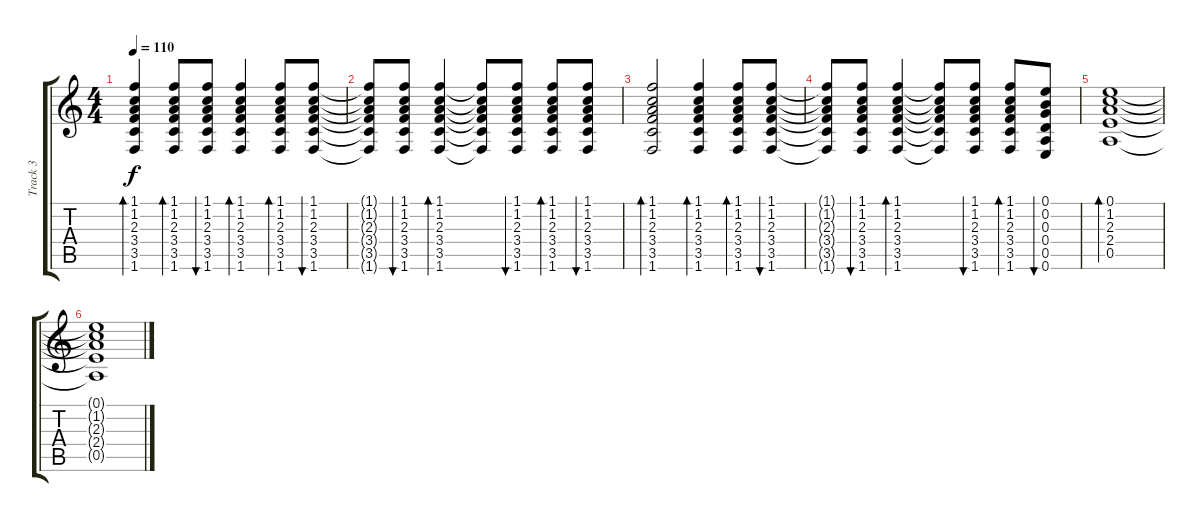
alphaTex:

\track ("Track 3" "Track 3") {instrument acousticguitarsteel}
\staff {score tabs}
\tuning (E4 B3 G3 D3 A2 E2) {hide}
\ts (4 4)
\tempo 110
\clef g2
\ks c
(1.1 1.2 2.3 3.4 3.5 1.6).4{bd 60 dy f volume 11} (1.1 1.2 2.3 3.4 3.5 1.6).8{bd 60} (1.1 1.2 2.3 3.4 3.5 1.6).8{bu 60} (1.1 1.2 2.3 3.4 3.5 1.6).4{bd 60} (1.1 1.2 2.3 3.4 3.5 1.6).8{bd 60} (1.1 1.2 2.3 3.4 3.5 1.6).8{bu 60} |
(1.1{t} 1.2{t} 2.3{t} 3.4{t} 3.5{t} 1.6{t}).8 (1.1 1.2 2.3 3.4 3.5 1.6).8{bu 60} (1.1 1.2 2.3 3.4 3.5 1.6).4{bd 60} (1.1{t} 1.2{t} 2.3{t} 3.4{t} 3.5{t} 1.6{t}).8 (1.1 1.2 2.3 3.4 3.5 1.6).8{bu 60} (1.1 1.2 2.3 3.4 3.5 1.6).8{bd 60} (1.1 1.2 2.3 3.4 3.5 1.6).8{bu 60} |
(1.1 1.2 2.3 3.4 3.5 1.6).2{bd 60} (1.1 1.2 2.3 3.4 3.5 1.6).4{bd 60} (1.1 1.2 2.3 3.4 3.5 1.6).8{bd 60} (1.1 1.2 2.3 3.4 3.5 1.6).8{bu 60} |
(1.1{t} 1.2{t} 2.3{t} 3.4{t} 3.5{t} 1.6{t}).8 (1.1 1.2 2.3 3.4 3.5 1.6).8{bu 60} (1.1 1.2 2.3 3.4 3.5 1.6).4{bd 60} (1.1{t} 1.2{t} 2.3{t} 3.4{t} 3.5{t} 1.6{t}).8 (1.1 1.2 2.3 3.4 3.5 1.6).8{bu 60} (1.1 1.2 2.3 3.4 3.5 1.6).8{bd 60} (0.1 0.2 0.3 0.4 0.5 0.6).8{bu 60} |
(0.1 1.2 2.3 2.4 0.5).1{bd 60} |
(0.1{t} 1.2{t} 2.3{t} 2.4{t} 0.5{t}).1
